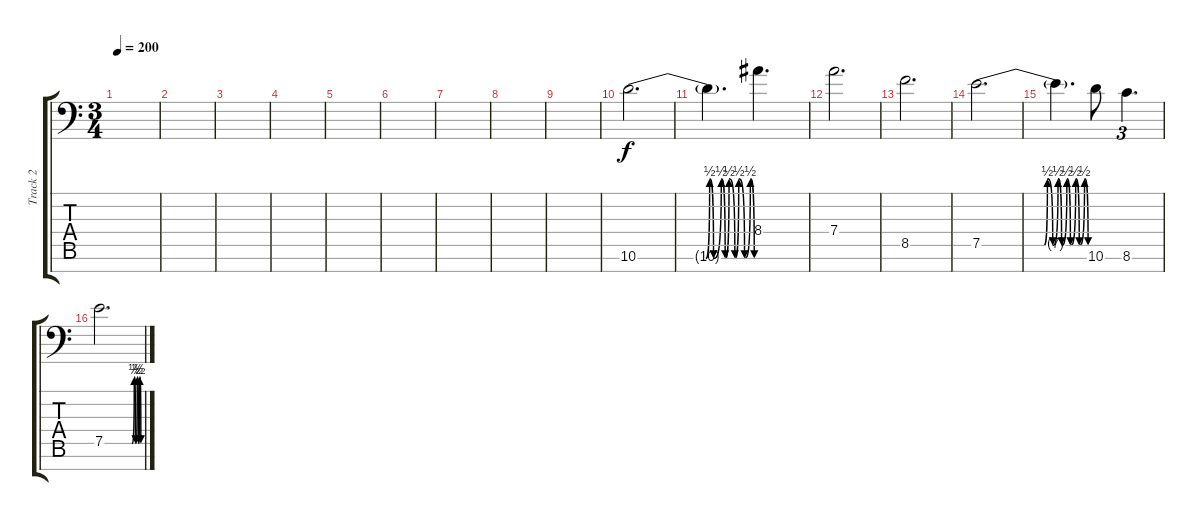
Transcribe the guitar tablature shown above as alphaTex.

\track ("Track 2" "Track 2") {instrument distortionguitar}
\staff {score tabs}
\tuning (E4 B3 G3 D3 A2 E2 A1) {hide}
\ts (3 4)
\tempo 200
\clef f4
\ks c
|
|
|
|
|
|
|
|
|
10.6{be (custom 0 0 15 0 30 0 35 0 37 2 39 0 43 2 45 0 47 2 50 0 52 2 55 0 58 2 60 0)}.2{d} |
10.6{t}.4{d} 8.4.4{d} |
7.4.2{d} |
8.5.2{d} |
7.5{be (custom 0 0 15 0 35 0 37 2 40 0 43 2 45 0 48 2 50 0 53 2 55 0 58 2 60 0)}.2{d} |
7.5{t}.4{d} 10.6.8 8.6.4{d tu (3 2)} |
7.5{be (custom 0 0 15 0 30 0 45 0 49 2 51 0 54 2 56 0 58 2 60 0)}.2{d}
